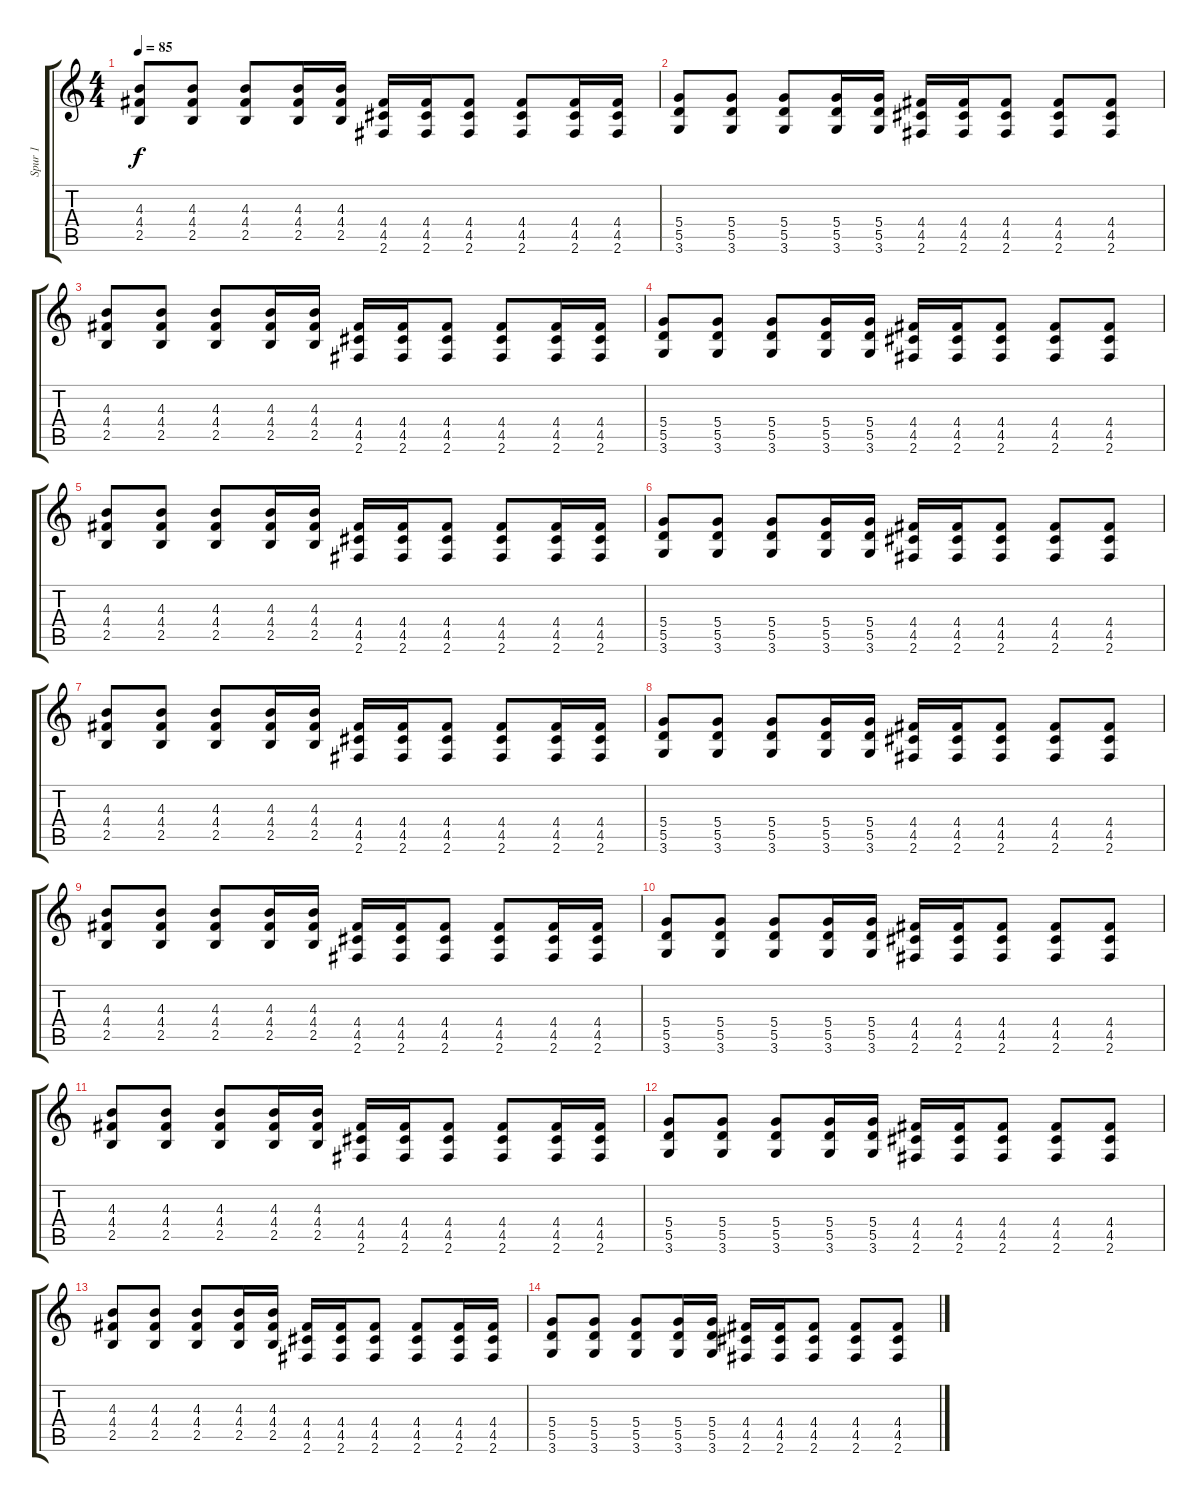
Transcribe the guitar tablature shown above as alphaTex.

\track ("Spur 1" "Spur 1") {instrument electricguitarmuted}
\staff {score tabs}
\tuning (E4 B3 G3 D3 A2 E2) {hide}
\ts (4 4)
\tempo 85
\clef g2
\ks c
(4.3 4.4 2.5).8{dy f} (4.3 4.4 2.5).8 (4.3 4.4 2.5).8 (4.3 4.4 2.5).16 (4.3 4.4 2.5).16 (4.4 4.5 2.6).16 (4.4 4.5 2.6).16 (4.4 4.5 2.6).8 (4.4 4.5 2.6).8 (4.4 4.5 2.6).16 (4.4 4.5 2.6).16 |
(5.4 5.5 3.6).8 (5.4 5.5 3.6).8 (5.4 5.5 3.6).8 (5.4 5.5 3.6).16 (5.4 5.5 3.6).16 (4.4 4.5 2.6).16 (4.4 4.5 2.6).16 (4.4 4.5 2.6).8 (4.4 4.5 2.6).8 (4.4 4.5 2.6).8 |
(4.3 4.4 2.5).8 (4.3 4.4 2.5).8 (4.3 4.4 2.5).8 (4.3 4.4 2.5).16 (4.3 4.4 2.5).16 (4.4 4.5 2.6).16 (4.4 4.5 2.6).16 (4.4 4.5 2.6).8 (4.4 4.5 2.6).8 (4.4 4.5 2.6).16 (4.4 4.5 2.6).16 |
(5.4 5.5 3.6).8 (5.4 5.5 3.6).8 (5.4 5.5 3.6).8 (5.4 5.5 3.6).16 (5.4 5.5 3.6).16 (4.4 4.5 2.6).16 (4.4 4.5 2.6).16 (4.4 4.5 2.6).8 (4.4 4.5 2.6).8 (4.4 4.5 2.6).8 |
(4.3 4.4 2.5).8 (4.3 4.4 2.5).8 (4.3 4.4 2.5).8 (4.3 4.4 2.5).16 (4.3 4.4 2.5).16 (4.4 4.5 2.6).16 (4.4 4.5 2.6).16 (4.4 4.5 2.6).8 (4.4 4.5 2.6).8 (4.4 4.5 2.6).16 (4.4 4.5 2.6).16 |
(5.4 5.5 3.6).8 (5.4 5.5 3.6).8 (5.4 5.5 3.6).8 (5.4 5.5 3.6).16 (5.4 5.5 3.6).16 (4.4 4.5 2.6).16 (4.4 4.5 2.6).16 (4.4 4.5 2.6).8 (4.4 4.5 2.6).8 (4.4 4.5 2.6).8 |
(4.3 4.4 2.5).8 (4.3 4.4 2.5).8 (4.3 4.4 2.5).8 (4.3 4.4 2.5).16 (4.3 4.4 2.5).16 (4.4 4.5 2.6).16 (4.4 4.5 2.6).16 (4.4 4.5 2.6).8 (4.4 4.5 2.6).8 (4.4 4.5 2.6).16 (4.4 4.5 2.6).16 |
(5.4 5.5 3.6).8 (5.4 5.5 3.6).8 (5.4 5.5 3.6).8 (5.4 5.5 3.6).16 (5.4 5.5 3.6).16 (4.4 4.5 2.6).16 (4.4 4.5 2.6).16 (4.4 4.5 2.6).8 (4.4 4.5 2.6).8 (4.4 4.5 2.6).8 |
(4.3 4.4 2.5).8 (4.3 4.4 2.5).8 (4.3 4.4 2.5).8 (4.3 4.4 2.5).16 (4.3 4.4 2.5).16 (4.4 4.5 2.6).16 (4.4 4.5 2.6).16 (4.4 4.5 2.6).8 (4.4 4.5 2.6).8 (4.4 4.5 2.6).16 (4.4 4.5 2.6).16 |
(5.4 5.5 3.6).8 (5.4 5.5 3.6).8 (5.4 5.5 3.6).8 (5.4 5.5 3.6).16 (5.4 5.5 3.6).16 (4.4 4.5 2.6).16 (4.4 4.5 2.6).16 (4.4 4.5 2.6).8 (4.4 4.5 2.6).8 (4.4 4.5 2.6).8 |
(4.3 4.4 2.5).8 (4.3 4.4 2.5).8 (4.3 4.4 2.5).8 (4.3 4.4 2.5).16 (4.3 4.4 2.5).16 (4.4 4.5 2.6).16 (4.4 4.5 2.6).16 (4.4 4.5 2.6).8 (4.4 4.5 2.6).8 (4.4 4.5 2.6).16 (4.4 4.5 2.6).16 |
(5.4 5.5 3.6).8 (5.4 5.5 3.6).8 (5.4 5.5 3.6).8 (5.4 5.5 3.6).16 (5.4 5.5 3.6).16 (4.4 4.5 2.6).16 (4.4 4.5 2.6).16 (4.4 4.5 2.6).8 (4.4 4.5 2.6).8 (4.4 4.5 2.6).8 |
(4.3 4.4 2.5).8 (4.3 4.4 2.5).8 (4.3 4.4 2.5).8 (4.3 4.4 2.5).16 (4.3 4.4 2.5).16 (4.4 4.5 2.6).16 (4.4 4.5 2.6).16 (4.4 4.5 2.6).8 (4.4 4.5 2.6).8 (4.4 4.5 2.6).16 (4.4 4.5 2.6).16 |
(5.4 5.5 3.6).8 (5.4 5.5 3.6).8 (5.4 5.5 3.6).8 (5.4 5.5 3.6).16 (5.4 5.5 3.6).16 (4.4 4.5 2.6).16 (4.4 4.5 2.6).16 (4.4 4.5 2.6).8 (4.4 4.5 2.6).8 (4.4 4.5 2.6).8
